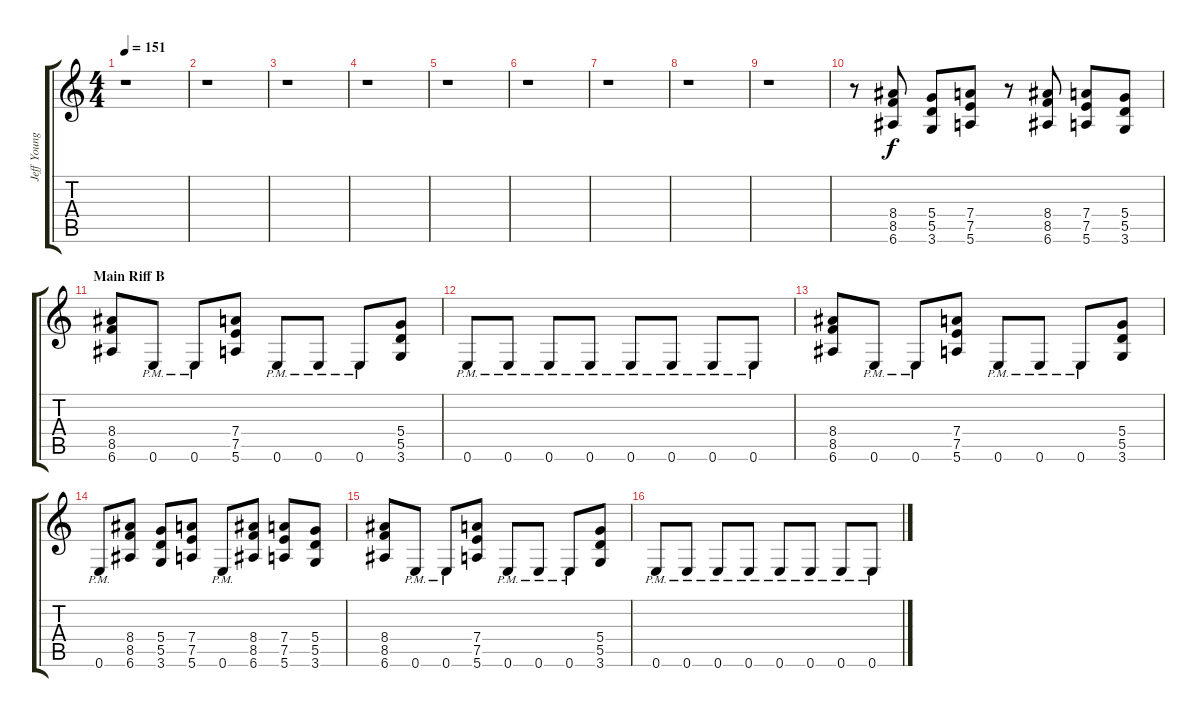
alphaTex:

\track ("Jeff Young" "Jeff Young") {instrument distortionguitar}
\staff {score tabs}
\tuning (E4 B3 G3 D3 A2 E2) {hide}
\ts (4 4)
\tempo 151
\clef g2
\ks c
r.1{dy f} |
r.1 |
r.1 |
r.1 |
r.1 |
r.1 |
r.1 |
r.1 |
r.1 |
r.8 (8.4 8.5 6.6).8 (5.4 5.5 3.6).8 (7.4 7.5 5.6).8 r.8 (8.4 8.5 6.6).8 (7.4 7.5 5.6).8 (5.4 5.5 3.6).8 |
\section ("" "Main Riff B")
(8.4 8.5 6.6).8 0.6{pm}.8 0.6{pm}.8 (7.4 7.5 5.6).8 0.6{pm}.8 0.6{pm}.8 0.6{pm}.8 (5.4 5.5 3.6).8 |
0.6{pm}.8 0.6{pm}.8 0.6{pm}.8 0.6{pm}.8 0.6{pm}.8 0.6{pm}.8 0.6{pm}.8 0.6{pm}.8 |
(8.4 8.5 6.6).8 0.6{pm}.8 0.6{pm}.8 (7.4 7.5 5.6).8 0.6{pm}.8 0.6{pm}.8 0.6{pm}.8 (5.4 5.5 3.6).8 |
0.6{pm}.8 (8.4 8.5 6.6).8 (5.4 5.5 3.6).8 (7.4 7.5 5.6).8 0.6{pm}.8 (8.4 8.5 6.6).8 (7.4 7.5 5.6).8 (5.4 5.5 3.6).8 |
(8.4 8.5 6.6).8 0.6{pm}.8 0.6{pm}.8 (7.4 7.5 5.6).8 0.6{pm}.8 0.6{pm}.8 0.6{pm}.8 (5.4 5.5 3.6).8 |
0.6{pm}.8 0.6{pm}.8 0.6{pm}.8 0.6{pm}.8 0.6{pm}.8 0.6{pm}.8 0.6{pm}.8 0.6{pm}.8
